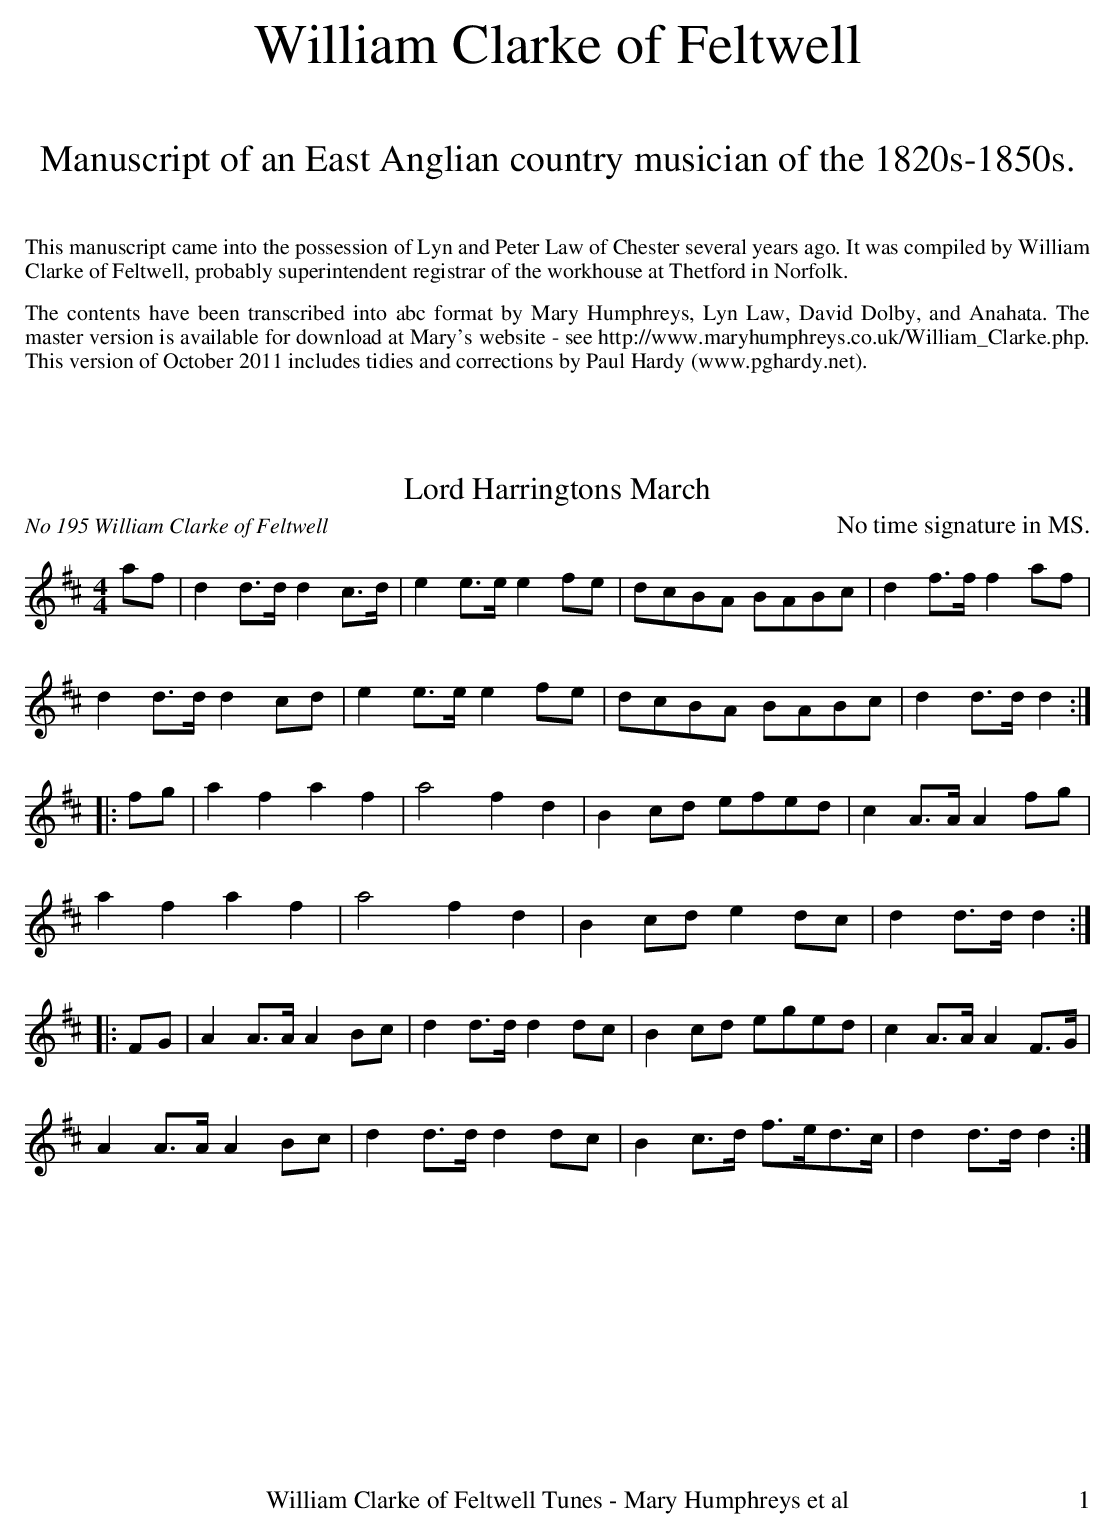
X:1
T:Lord Harringtons March
O:No 195 William Clarke of Feltwell
M:4/4
L:1/8
K:D
af|d2 d>d d2 c>d|e2 e>e e2 fe|dcBA BABc|d2f>f f2 af|
d2 d>d d2 cd|e2 e>e e2 fe|dcBA BABc|d2 d>d d2:|
|:fg|a2f2a2f2|a4 f2d2|B2 cd efed|c2 A>A A2 fg|
a2f2a2f2|a4 f2d2|B2cd e2dc|d2 d>d d2:|
|:FG|A2A>A A2 Bc|d2 d>d d2 dc|B2 cd eged|c2 A>A A2 F>G|
A2 A>A A2 Bc|d2 d>d d2dc|B2 c>d f>ed>c|d2 d>d d2:|
